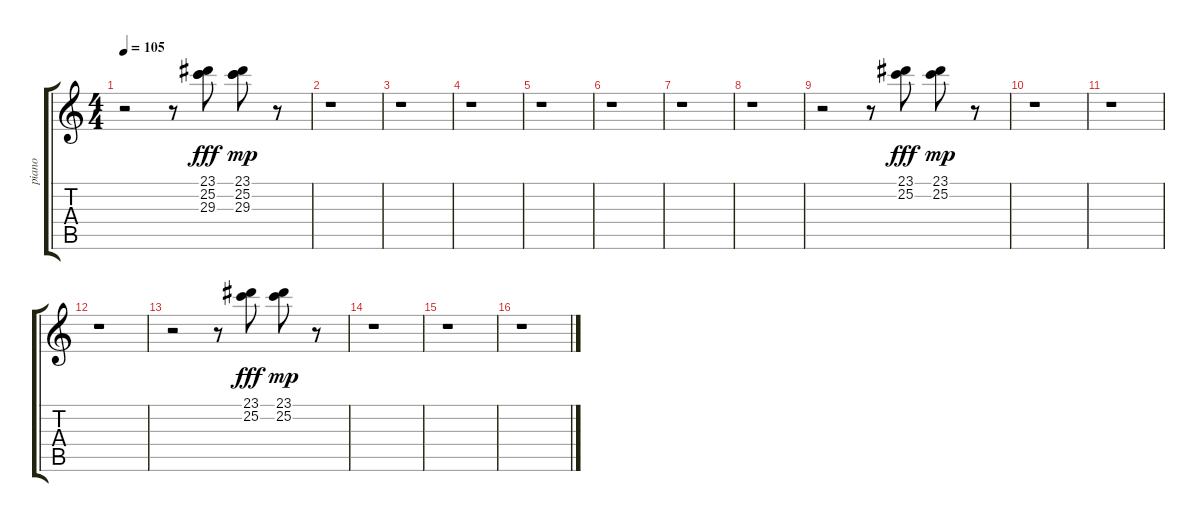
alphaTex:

\track ("piano" "piano") {instrument acousticgrandpiano}
\staff {score tabs}
\tuning (E4 B3 G3 D3 A2 E2) {hide}
\ts (4 4)
\tempo 105
\clef g2
\ks c
r.2{dy mp} r.8 (23.1 25.2 29.3).8{dy fff} (23.1 25.2 29.3).8{dy mp} r.8 |
r.1 |
r.1 |
r.1 |
r.1 |
r.1 |
r.1 |
r.1 |
r.2 r.8 (23.1 25.2).8{dy fff} (23.1 25.2).8{dy mp} r.8 |
r.1 |
r.1 |
r.1 |
r.2 r.8 (23.1 25.2).8{dy fff} (23.1 25.2).8{dy mp} r.8 |
r.1 |
r.1 |
r.1
